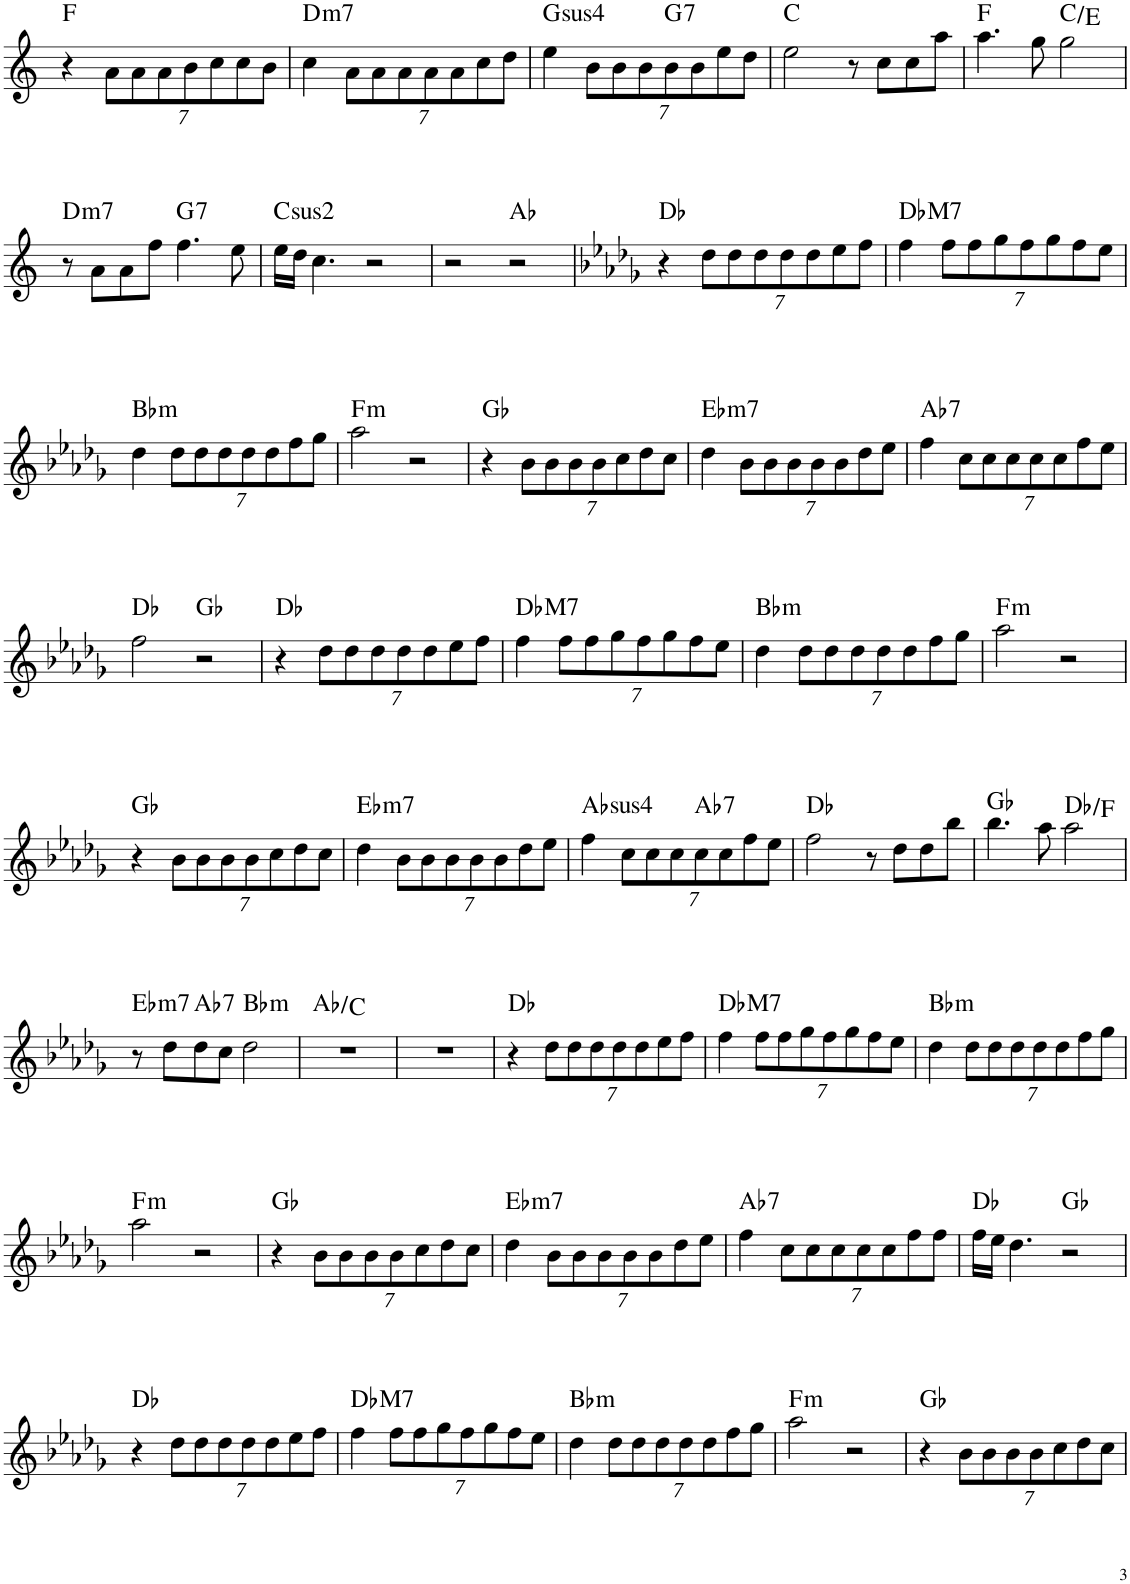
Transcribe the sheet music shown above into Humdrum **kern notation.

**kern	**harte
*part1	*part1
*staff1	*
*I"Piano	*
*I'Pno.	*
!!LO:PB:g=z
*clefG2	*
*k[]	*
*M4/4	*
=77	=77
4r	F:maj
*Xbrackettup	*
28%3a\L	.
28%3a\	.
28%3a\	.
28%3b\	.
28%3cc\	.
28%3cc\	.
28%3b\J	.
=78	=78
!	!LO:H:kt=m7
4cc\	D:min7
28%3a\L	.
28%3a\	.
28%3a\	.
28%3a\	.
28%3a\	.
28%3cc\	.
28%3dd\J	.
=79	=79
!	!LO:H:kt=4
4ee\	G:sus4
28%3b\L	.
28%3b\	.
28%3b\	.
!	!LO:H:kt=7
28%3b\	G:7
28%3b\	.
28%3ee\	.
28%3dd\J	.
=80	=80
2ee\	C:maj
8r	.
8cc\L	.
8cc\	.
8aa\J	.
=81	=81
4.aa\	F:maj
8gg\	.
2gg\	C:maj/3
!!LO:LB:g=z
=82	=82
!	!LO:H:kt=m7
8r	D:min7
8a\L	.
8a\	.
8ff\J	.
!	!LO:H:kt=7
4.ff\	G:7
8ee\	.
=83	=83
!	!LO:H:kt=2
16ee\LL	C:(1,2,5)
16dd\JJ	.
4.cc\	.
2r	.
=84	=84
2r	.
2r	Ab:maj
=85	=85
*k[b-e-a-d-g-]	*
4r	Db:maj
28%3dd-\L	.
28%3dd-\	.
28%3dd-\	.
28%3dd-\	.
28%3dd-\	.
28%3ee-\	.
28%3ff\J	.
=86	=86
!	!LO:H:kt=M7
4ff\	Db:maj7
28%3ff\L	.
28%3ff\	.
28%3gg-\	.
28%3ff\	.
28%3gg-\	.
28%3ff\	.
28%3ee-\J	.
!!LO:LB:g=z
=87	=87
!	!LO:H:kt=m
4dd-\	Bb:min
28%3dd-\L	.
28%3dd-\	.
28%3dd-\	.
28%3dd-\	.
28%3dd-\	.
28%3ff\	.
28%3gg-\J	.
=88	=88
!	!LO:H:kt=m
2aa-\	F:min
2r	.
=89	=89
4r	Gb:maj
28%3b-\L	.
28%3b-\	.
28%3b-\	.
28%3b-\	.
28%3cc\	.
28%3dd-\	.
28%3cc\J	.
=90	=90
!	!LO:H:kt=m7
4dd-\	Eb:min7
28%3b-\L	.
28%3b-\	.
28%3b-\	.
28%3b-\	.
28%3b-\	.
28%3dd-\	.
28%3ee-\J	.
=91	=91
!	!LO:H:kt=7
4ff\	Ab:7
28%3cc\L	.
28%3cc\	.
28%3cc\	.
28%3cc\	.
28%3cc\	.
28%3ff\	.
28%3ee-\J	.
!!LO:LB:g=z
=92	=92
2ff\	Db:maj
2r	Gb:maj
=93	=93
4r	Db:maj
28%3dd-\L	.
28%3dd-\	.
28%3dd-\	.
28%3dd-\	.
28%3dd-\	.
28%3ee-\	.
28%3ff\J	.
=94	=94
!	!LO:H:kt=M7
4ff\	Db:maj7
28%3ff\L	.
28%3ff\	.
28%3gg-\	.
28%3ff\	.
28%3gg-\	.
28%3ff\	.
28%3ee-\J	.
=95	=95
!	!LO:H:kt=m
4dd-\	Bb:min
28%3dd-\L	.
28%3dd-\	.
28%3dd-\	.
28%3dd-\	.
28%3dd-\	.
28%3ff\	.
28%3gg-\J	.
=96	=96
!	!LO:H:kt=m
2aa-\	F:min
2r	.
!!LO:LB:g=z
=97	=97
4r	Gb:maj
28%3b-\L	.
28%3b-\	.
28%3b-\	.
28%3b-\	.
28%3cc\	.
28%3dd-\	.
28%3cc\J	.
=98	=98
!	!LO:H:kt=m7
4dd-\	Eb:min7
28%3b-\L	.
28%3b-\	.
28%3b-\	.
28%3b-\	.
28%3b-\	.
28%3dd-\	.
28%3ee-\J	.
=99	=99
!	!LO:H:kt=4
4ff\	Ab:sus4
28%3cc\L	.
28%3cc\	.
28%3cc\	.
!	!LO:H:kt=7
28%3cc\	Ab:7
28%3cc\	.
28%3ff\	.
28%3ee-\J	.
=100	=100
2ff\	Db:maj
8r	.
8dd-\L	.
8dd-\	.
8bb-\J	.
=101	=101
4.bb-\	Gb:maj
8aa-\	.
2aa-\	Db:maj/3
!!LO:LB:g=z
=102	=102
!	!LO:H:kt=m7
8r	Eb:min7
8dd-\L	.
!	!LO:H:kt=7
8dd-\	Ab:7
8cc\J	.
!	!LO:H:kt=m
2dd-\	Bb:min
=103	=103
1r	Ab:maj/3
=104	=104
1r	.
=105	=105
4r	Db:maj
28%3dd-\L	.
28%3dd-\	.
28%3dd-\	.
28%3dd-\	.
28%3dd-\	.
28%3ee-\	.
28%3ff\J	.
=106	=106
!	!LO:H:kt=M7
4ff\	Db:maj7
28%3ff\L	.
28%3ff\	.
28%3gg-\	.
28%3ff\	.
28%3gg-\	.
28%3ff\	.
28%3ee-\J	.
=107	=107
!	!LO:H:kt=m
4dd-\	Bb:min
28%3dd-\L	.
28%3dd-\	.
28%3dd-\	.
28%3dd-\	.
28%3dd-\	.
28%3ff\	.
28%3gg-\J	.
!!LO:LB:g=z
=108	=108
!	!LO:H:kt=m
2aa-\	F:min
2r	.
=109	=109
4r	Gb:maj
28%3b-\L	.
28%3b-\	.
28%3b-\	.
28%3b-\	.
28%3cc\	.
28%3dd-\	.
28%3cc\J	.
=110	=110
!	!LO:H:kt=m7
4dd-\	Eb:min7
28%3b-\L	.
28%3b-\	.
28%3b-\	.
28%3b-\	.
28%3b-\	.
28%3dd-\	.
28%3ee-\J	.
=111	=111
!	!LO:H:kt=7
4ff\	Ab:7
28%3cc\L	.
28%3cc\	.
28%3cc\	.
28%3cc\	.
28%3cc\	.
28%3ff\	.
28%3ff\J	.
=112	=112
16ff\LL	Db:maj
16ee-\JJ	.
4.dd-\	.
2r	Gb:maj
!!LO:LB:g=z
=113	=113
4r	Db:maj
28%3dd-\L	.
28%3dd-\	.
28%3dd-\	.
28%3dd-\	.
28%3dd-\	.
28%3ee-\	.
28%3ff\J	.
=114	=114
!	!LO:H:kt=M7
4ff\	Db:maj7
28%3ff\L	.
28%3ff\	.
28%3gg-\	.
28%3ff\	.
28%3gg-\	.
28%3ff\	.
28%3ee-\J	.
=115	=115
!	!LO:H:kt=m
4dd-\	Bb:min
28%3dd-\L	.
28%3dd-\	.
28%3dd-\	.
28%3dd-\	.
28%3dd-\	.
28%3ff\	.
28%3gg-\J	.
=116	=116
!	!LO:H:kt=m
2aa-\	F:min
2r	.
=117	=117
4r	Gb:maj
28%3b-\L	.
28%3b-\	.
28%3b-\	.
28%3b-\	.
28%3cc\	.
28%3dd-\	.
28%3cc\J	.
=	=
*-	*-
